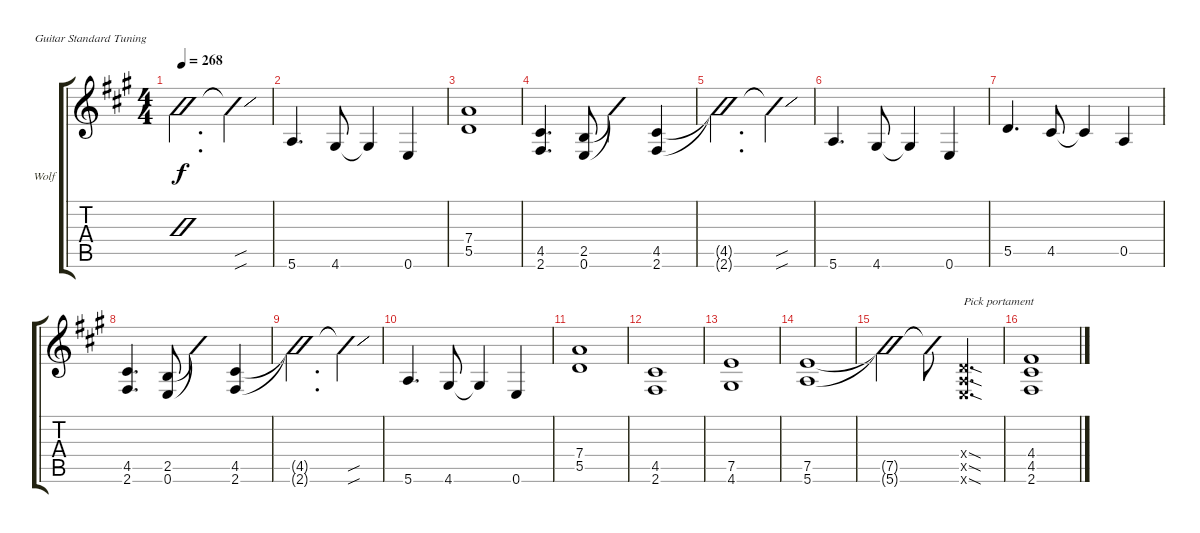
\defaultSystemsLayout 4
\bracketExtendMode groupsimilarinstruments
\firstSystemTrackNameOrientation horizontal
\otherSystemsTrackNameOrientation horizontal
\track ("Wolf Hoffmann (2)" "Wolf") {instrument distortionguitar}
\staff {score tabs}
\tuning (E4 B3 G3 D3 A2 E2)
\ts (4 4)
\tempo 268
\clef g2
\ks a
(4.5{t} 2.6{t}).2{d dy f slashed} (2.6{sou t} 4.5{sou t}).4{slashed} |
5.6.4{d} 4.6.8 4.6{t}.4 0.6.4 |
(5.5 7.4).1 |
(2.6 4.5).4{d} (0.6 2.5).8 (2.5{t} 0.6{t}).4{slashed} (2.6 4.5).4 |
(4.5{t} 2.6{t}).2{d slashed} (2.6{sou t} 4.5{sou t}).4{slashed} |
5.6.4{d} 4.6.8 4.6{t}.4 0.6.4 |
5.5.4{d} 4.5.8 4.5{t}.4 0.5.4 |
(2.6 4.5).4{d} (0.6 2.5).8 (2.5{t} 0.6{t}).4{slashed} (2.6 4.5).4 |
(4.5{t} 2.6{t}).2{d slashed} (2.6{sou t} 4.5{sou t}).4{slashed} |
5.6.4{d} 4.6.8 4.6{t}.4 0.6.4 |
(5.5 7.4).1 |
(2.6 4.5).1 |
(4.6 7.5).1 |
(5.6 7.5).1 |
(7.5{t} 5.6{t}).2{slashed} (5.6{t} 7.5{t}).8{slashed} (0.4{sod x} 0.5{sod x} 0.6{sod x}).4{d txt "Pick portament"} |
(2.6 4.5 4.4).1
